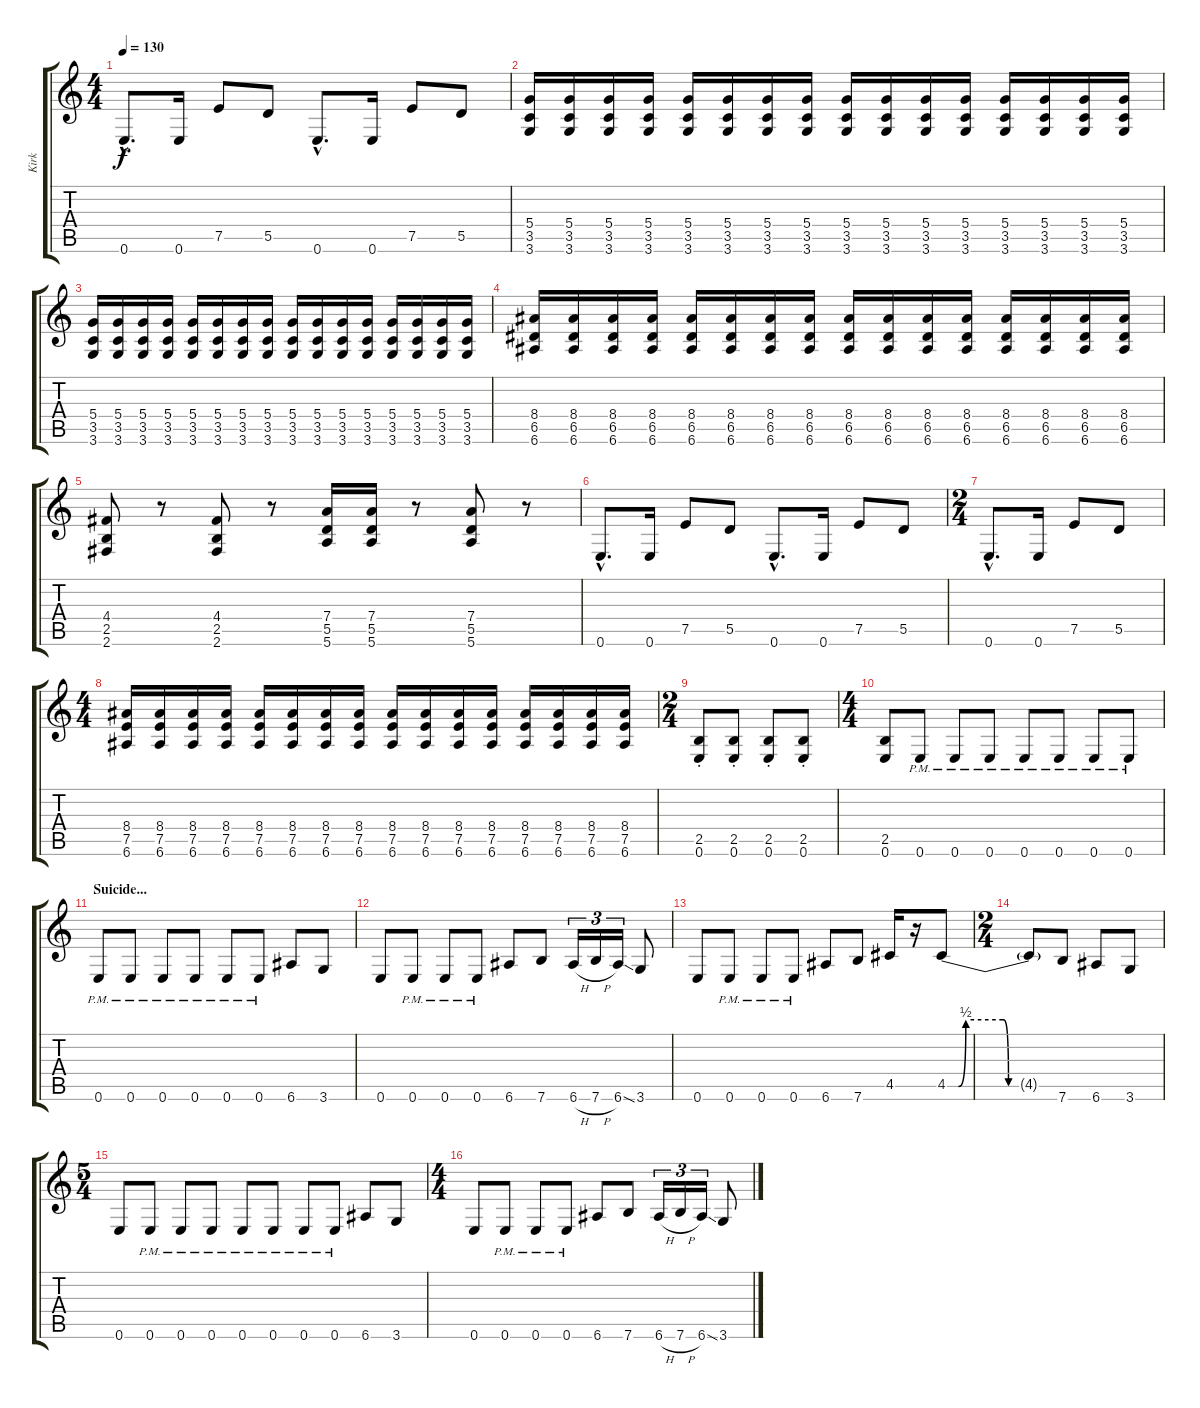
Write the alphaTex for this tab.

\track ("Kirk" "Kirk") {instrument overdrivenguitar}
\staff {score tabs}
\tuning (E4 B3 G3 D3 A2 E2) {hide}
\ts (4 4)
\tempo 130
\clef g2
\ks c
0.6{hac}.8{d dy f} 0.6.16 7.5.8 5.5.8 0.6{hac}.8{d} 0.6.16 7.5.8 5.5.8 |
\section ("" "")
(5.4 3.5 3.6).16 (5.4 3.5 3.6).16 (5.4 3.5 3.6).16 (5.4 3.5 3.6).16 (5.4 3.5 3.6).16 (5.4 3.5 3.6).16 (5.4 3.5 3.6).16 (5.4 3.5 3.6).16 (5.4 3.5 3.6).16 (5.4 3.5 3.6).16 (5.4 3.5 3.6).16 (5.4 3.5 3.6).16 (5.4 3.5 3.6).16 (5.4 3.5 3.6).16 (5.4 3.5 3.6).16 (5.4 3.5 3.6).16 |
(5.4 3.5 3.6).16 (5.4 3.5 3.6).16 (5.4 3.5 3.6).16 (5.4 3.5 3.6).16 (5.4 3.5 3.6).16 (5.4 3.5 3.6).16 (5.4 3.5 3.6).16 (5.4 3.5 3.6).16 (5.4 3.5 3.6).16 (5.4 3.5 3.6).16 (5.4 3.5 3.6).16 (5.4 3.5 3.6).16 (5.4 3.5 3.6).16 (5.4 3.5 3.6).16 (5.4 3.5 3.6).16 (5.4 3.5 3.6).16 |
(8.4 6.5 6.6).16 (8.4 6.5 6.6).16 (8.4 6.5 6.6).16 (8.4 6.5 6.6).16 (8.4 6.5 6.6).16 (8.4 6.5 6.6).16 (8.4 6.5 6.6).16 (8.4 6.5 6.6).16 (8.4 6.5 6.6).16 (8.4 6.5 6.6).16 (8.4 6.5 6.6).16 (8.4 6.5 6.6).16 (8.4 6.5 6.6).16 (8.4 6.5 6.6).16 (8.4 6.5 6.6).16 (8.4 6.5 6.6).16 |
(4.4 2.5 2.6).8 r.8 (4.4 2.5 2.6).8 r.8 (7.4 5.5 5.6).16 (7.4 5.5 5.6).16 r.8 (7.4 5.5 5.6).8 r.8 |
\section ("" "")
0.6{hac}.8{d} 0.6.16 7.5.8 5.5.8 0.6{hac}.8{d} 0.6.16 7.5.8 5.5.8 |
\ts (2 4)
0.6{hac}.8{d} 0.6.16 7.5.8 5.5.8 |
\ts (4 4)
\section ("" "")
(8.4 7.5 6.6).16 (8.4 7.5 6.6).16 (8.4 7.5 6.6).16 (8.4 7.5 6.6).16 (8.4 7.5 6.6).16 (8.4 7.5 6.6).16 (8.4 7.5 6.6).16 (8.4 7.5 6.6).16 (8.4 7.5 6.6).16 (8.4 7.5 6.6).16 (8.4 7.5 6.6).16 (8.4 7.5 6.6).16 (8.4 7.5 6.6).16 (8.4 7.5 6.6).16 (8.4 7.5 6.6).16 (8.4 7.5 6.6).16 |
\ts (2 4)
(2.5{st} 0.6{st}).8 (2.5{st} 0.6{st}).8 (2.5{st} 0.6{st}).8 (2.5{st} 0.6{st}).8 |
\ts (4 4)
(2.5 0.6).8 0.6{pm}.8 0.6{pm}.8 0.6{pm}.8 0.6{pm}.8 0.6{pm}.8 0.6{pm}.8 0.6{pm}.8 |
\section ("" "Suicide...")
0.6{pm}.8 0.6{pm}.8 0.6{pm}.8 0.6{pm}.8 0.6{pm}.8 0.6{pm}.8 6.6.8 3.6.8 |
0.6.8 0.6{pm}.8 0.6{pm}.8 0.6{pm}.8 6.6.8 7.6.8 6.6{h}.16{tu (3 2)} 7.6{h}.16{tu (3 2)} 6.6{ss}.16{tu (3 2)} 3.6.8 |
0.6.8 0.6{pm}.8 0.6{pm}.8 0.6{pm}.8 6.6.8 7.6.8 4.5.16 r.16 4.5{be (custom 0 0 6 0 10 2 30 2 33 0 45 0 60 0)}.8 |
\ts (2 4)
4.5{t}.8 7.6.8 6.6.8 3.6.8 |
\ts (5 4)
0.6.8 0.6{pm}.8 0.6{pm}.8 0.6{pm}.8 0.6{pm}.8 0.6{pm}.8 0.6{pm}.8 0.6{pm}.8 6.6.8 3.6.8 |
\ts (4 4)
0.6.8 0.6{pm}.8 0.6{pm}.8 0.6{pm}.8 6.6.8 7.6.8 6.6{h}.16{tu (3 2)} 7.6{h}.16{tu (3 2)} 6.6{ss}.16{tu (3 2)} 3.6.8
